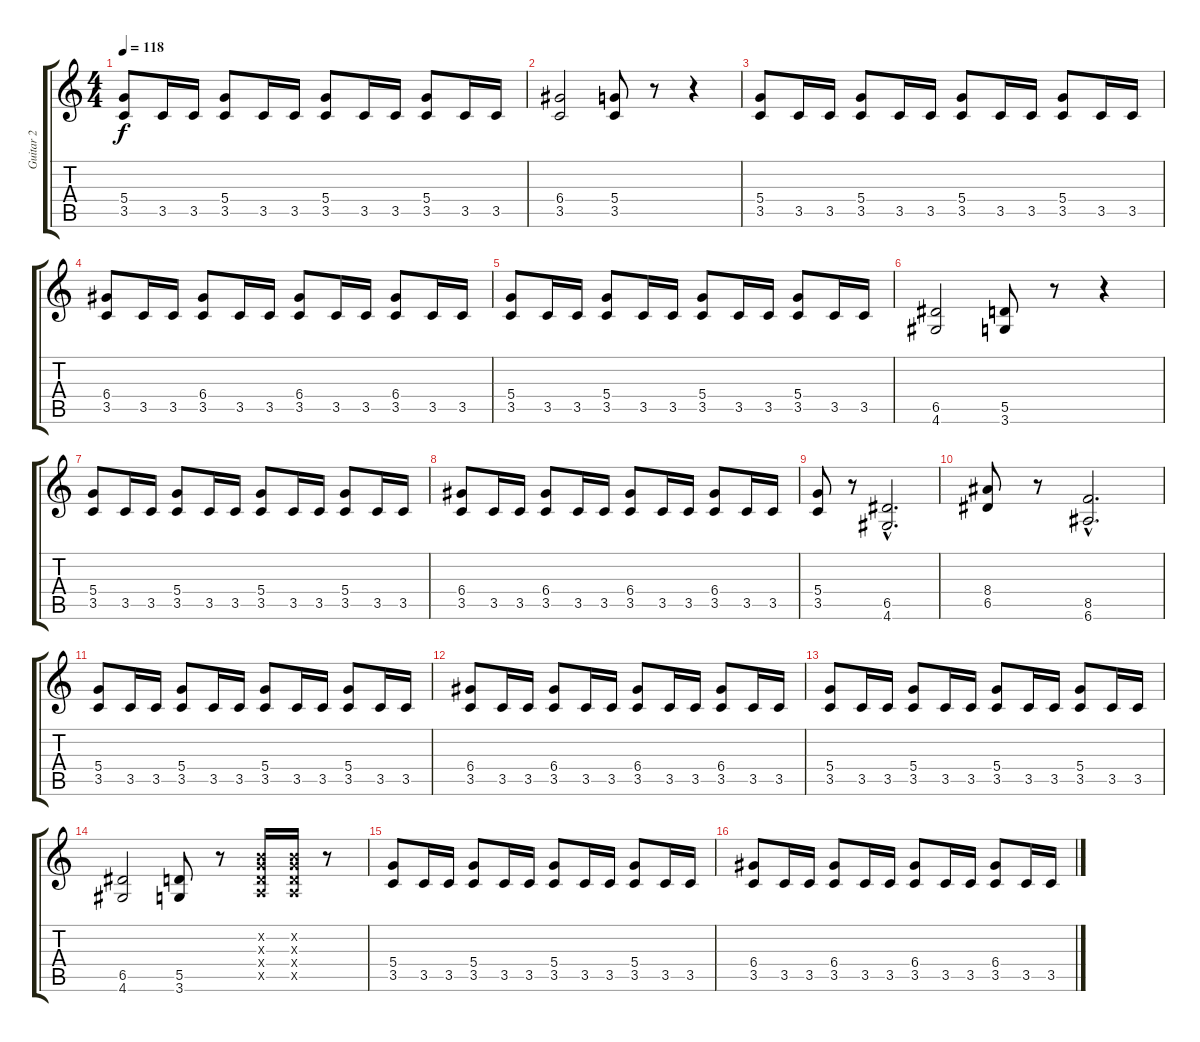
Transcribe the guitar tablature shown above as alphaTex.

\track ("Guitar 2" "Guitar 2") {instrument distortionguitar}
\staff {score tabs}
\tuning (E4 B3 G3 D3 A2 E2) {hide}
\ts (4 4)
\tempo 118
\clef g2
\ks c
(5.4 3.5).8{dy f} 3.5.16 3.5.16 (5.4 3.5).8 3.5.16 3.5.16 (5.4 3.5).8 3.5.16 3.5.16 (5.4 3.5).8 3.5.16 3.5.16 |
(6.4 3.5).2 (5.4 3.5).8 r.8 r.4 |
(5.4 3.5).8 3.5.16 3.5.16 (5.4 3.5).8 3.5.16 3.5.16 (5.4 3.5).8 3.5.16 3.5.16 (5.4 3.5).8 3.5.16 3.5.16 |
(6.4 3.5).8 3.5.16 3.5.16 (6.4 3.5).8 3.5.16 3.5.16 (6.4 3.5).8 3.5.16 3.5.16 (6.4 3.5).8 3.5.16 3.5.16 |
(5.4 3.5).8 3.5.16 3.5.16 (5.4 3.5).8 3.5.16 3.5.16 (5.4 3.5).8 3.5.16 3.5.16 (5.4 3.5).8 3.5.16 3.5.16 |
(6.5 4.6).2 (5.5 3.6).8 r.8 r.4 |
(5.4 3.5).8 3.5.16 3.5.16 (5.4 3.5).8 3.5.16 3.5.16 (5.4 3.5).8 3.5.16 3.5.16 (5.4 3.5).8 3.5.16 3.5.16 |
(6.4 3.5).8 3.5.16 3.5.16 (6.4 3.5).8 3.5.16 3.5.16 (6.4 3.5).8 3.5.16 3.5.16 (6.4 3.5).8 3.5.16 3.5.16 |
(5.4 3.5).8 r.8 (6.5{hac} 4.6{hac}).2{d} |
(8.4 6.5).8 r.8 (8.5{hac} 6.6{hac}).2{d} |
(5.4 3.5).8 3.5.16 3.5.16 (5.4 3.5).8 3.5.16 3.5.16 (5.4 3.5).8 3.5.16 3.5.16 (5.4 3.5).8 3.5.16 3.5.16 |
(6.4 3.5).8 3.5.16 3.5.16 (6.4 3.5).8 3.5.16 3.5.16 (6.4 3.5).8 3.5.16 3.5.16 (6.4 3.5).8 3.5.16 3.5.16 |
(5.4 3.5).8 3.5.16 3.5.16 (5.4 3.5).8 3.5.16 3.5.16 (5.4 3.5).8 3.5.16 3.5.16 (5.4 3.5).8 3.5.16 3.5.16 |
(6.5 4.6).2 (5.5 3.6).8 r.8 (0.2{x} 0.3{x} 0.4{x} 0.5{x}).16 (0.2{x} 0.3{x} 0.4{x} 0.5{x}).16 r.8 |
(5.4 3.5).8 3.5.16 3.5.16 (5.4 3.5).8 3.5.16 3.5.16 (5.4 3.5).8 3.5.16 3.5.16 (5.4 3.5).8 3.5.16 3.5.16 |
(6.4 3.5).8 3.5.16 3.5.16 (6.4 3.5).8 3.5.16 3.5.16 (6.4 3.5).8 3.5.16 3.5.16 (6.4 3.5).8 3.5.16 3.5.16
